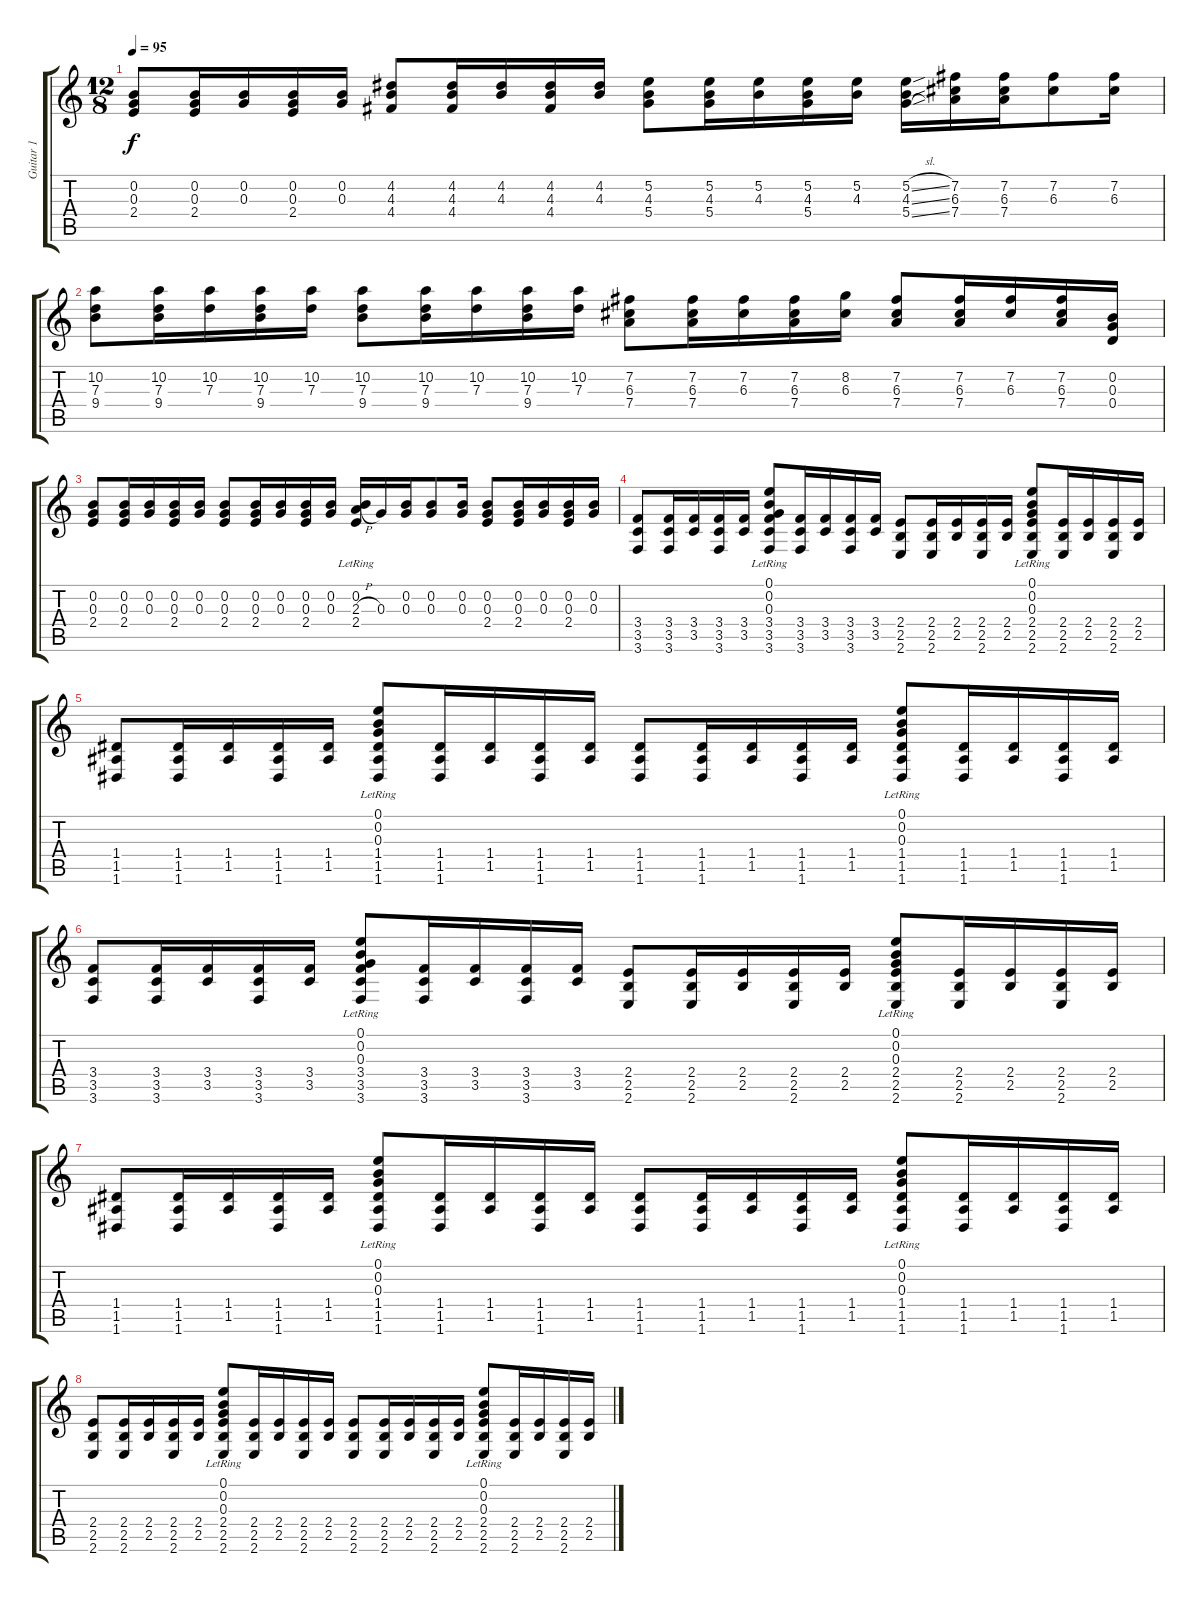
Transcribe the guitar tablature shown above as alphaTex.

\track ("Guitar 1" "Guitar 1") {instrument electricguitarjazz}
\staff {score tabs}
\tuning (E4 B3 G3 D3 A2 D2) {hide}
\ts (12 8)
\tempo 95
\clef g2
\ks c
(0.2 0.3 2.4).8{dy f} (0.2 0.3 2.4).16 (0.2 0.3).16 (0.2 0.3 2.4).16 (0.2 0.3).16 (4.2 4.3 4.4).8 (4.2 4.3 4.4).16 (4.2 4.3).16 (4.2 4.3 4.4).16 (4.2 4.3).16 (5.2 4.3 5.4).8 (5.2 4.3 5.4).16 (5.2 4.3).16 (5.2 4.3 5.4).16 (5.2 4.3).16 (5.2{sl} 4.3{sl} 5.4{sl}).16 (7.2 6.3 7.4).16 (7.2 6.3 7.4).16 (7.2 6.3).8 (7.2 6.3).16 |
(10.2 7.3 9.4).8 (10.2 7.3 9.4).16 (10.2 7.3).16 (10.2 7.3 9.4).16 (10.2 7.3).16 (10.2 7.3 9.4).8 (10.2 7.3 9.4).16 (10.2 7.3).16 (10.2 7.3 9.4).16 (10.2 7.3).16 (7.2 6.3 7.4).8 (7.2 6.3 7.4).16 (7.2 6.3).16 (7.2 6.3 7.4).16 (8.2 6.3).16 (7.2 6.3 7.4).8 (7.2 6.3 7.4).16 (7.2 6.3).16 (7.2 6.3 7.4).16 (0.2 0.3 0.4).16 |
(0.2 0.3 2.4).8 (0.2 0.3 2.4).16 (0.2 0.3).16 (0.2 0.3 2.4).16 (0.2 0.3).16 (0.2 0.3 2.4).8 (0.2 0.3 2.4).16 (0.2 0.3).16 (0.2 0.3 2.4).16 (0.2 0.3).16 (0.2{lr} 2.3{h} 2.4{lr}).16 0.3.16 (0.2 0.3).16 (0.2 0.3).8 (0.2 0.3).16 (0.2 0.3 2.4).8 (0.2 0.3 2.4).16 (0.2 0.3).16 (0.2 0.3 2.4).16 (0.2 0.3).16 |
(3.4 3.5 3.6).8 (3.4 3.5 3.6).16 (3.4 3.5).16 (3.4 3.5 3.6).16 (3.4 3.5).16 (0.1{lr} 0.2{lr} 0.3{lr} 3.4 3.5 3.6).8 (3.4 3.5 3.6).16 (3.4 3.5).16 (3.4 3.5 3.6).16 (3.4 3.5).16 (2.4 2.5 2.6).8 (2.4 2.5 2.6).16 (2.4 2.5).16 (2.4 2.5 2.6).16 (2.4 2.5).16 (0.1{lr} 0.2{lr} 0.3{lr} 2.4 2.5 2.6).8 (2.4 2.5 2.6).16 (2.4 2.5).16 (2.4 2.5 2.6).16 (2.4 2.5).16 |
(1.4 1.5 1.6).8 (1.4 1.5 1.6).16 (1.4 1.5).16 (1.4 1.5 1.6).16 (1.4 1.5).16 (0.1{lr} 0.2{lr} 0.3{lr} 1.4 1.5 1.6).8 (1.4 1.5 1.6).16 (1.4 1.5).16 (1.4 1.5 1.6).16 (1.4 1.5).16 (1.4 1.5 1.6).8 (1.4 1.5 1.6).16 (1.4 1.5).16 (1.4 1.5 1.6).16 (1.4 1.5).16 (0.1{lr} 0.2{lr} 0.3{lr} 1.4 1.5 1.6).8 (1.4 1.5 1.6).16 (1.4 1.5).16 (1.4 1.5 1.6).16 (1.4 1.5).16 |
(3.4 3.5 3.6).8 (3.4 3.5 3.6).16 (3.4 3.5).16 (3.4 3.5 3.6).16 (3.4 3.5).16 (0.1{lr} 0.2{lr} 0.3{lr} 3.4 3.5 3.6).8 (3.4 3.5 3.6).16 (3.4 3.5).16 (3.4 3.5 3.6).16 (3.4 3.5).16 (2.4 2.5 2.6).8 (2.4 2.5 2.6).16 (2.4 2.5).16 (2.4 2.5 2.6).16 (2.4 2.5).16 (0.1{lr} 0.2{lr} 0.3{lr} 2.4 2.5 2.6).8 (2.4 2.5 2.6).16 (2.4 2.5).16 (2.4 2.5 2.6).16 (2.4 2.5).16 |
(1.4 1.5 1.6).8 (1.4 1.5 1.6).16 (1.4 1.5).16 (1.4 1.5 1.6).16 (1.4 1.5).16 (0.1{lr} 0.2{lr} 0.3{lr} 1.4 1.5 1.6).8 (1.4 1.5 1.6).16 (1.4 1.5).16 (1.4 1.5 1.6).16 (1.4 1.5).16 (1.4 1.5 1.6).8 (1.4 1.5 1.6).16 (1.4 1.5).16 (1.4 1.5 1.6).16 (1.4 1.5).16 (0.1{lr} 0.2{lr} 0.3{lr} 1.4 1.5 1.6).8 (1.4 1.5 1.6).16 (1.4 1.5).16 (1.4 1.5 1.6).16 (1.4 1.5).16 |
(2.4 2.5 2.6).8 (2.4 2.5 2.6).16 (2.4 2.5).16 (2.4 2.5 2.6).16 (2.4 2.5).16 (0.1{lr} 0.2{lr} 0.3{lr} 2.4 2.5 2.6).8 (2.4 2.5 2.6).16 (2.4 2.5).16 (2.4 2.5 2.6).16 (2.4 2.5).16 (2.4 2.5 2.6).8 (2.4 2.5 2.6).16 (2.4 2.5).16 (2.4 2.5 2.6).16 (2.4 2.5).16 (0.1{lr} 0.2{lr} 0.3{lr} 2.4 2.5 2.6).8 (2.4 2.5 2.6).16 (2.4 2.5).16 (2.4 2.5 2.6).16 (2.4 2.5).16
